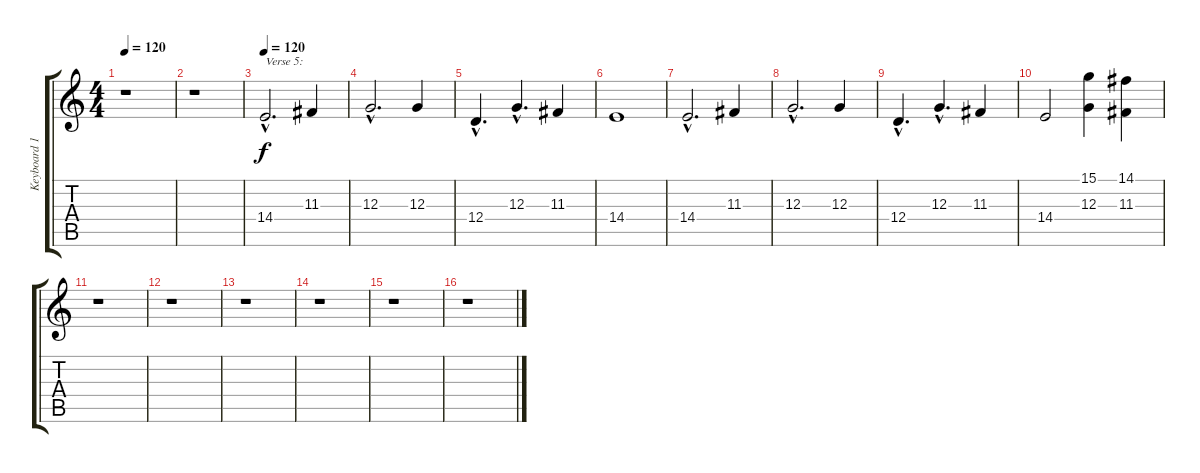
\track ("Keyboard 1" "Keyboard 1") {instrument stringensemble1}
\staff {score tabs}
\tuning (E4 B3 G3 D3 A2 E2) {hide}
\ts (4 4)
\tempo 120
\clef g2
\ks c
r.1{dy f} |
r.1 |
\tempo 120
14.4{hac}.2{d txt "Verse 5:" volume 14 instrument synthstrings1} 11.3.4 |
12.3{hac}.2{d} 12.3.4 |
12.4{hac}.4{d} 12.3{hac}.4{d} 11.3.4 |
14.4.1 |
14.4{hac}.2{d} 11.3.4 |
12.3{hac}.2{d} 12.3.4 |
12.4{hac}.4{d} 12.3{hac}.4{d} 11.3.4 |
14.4.2 (15.1 12.3).4 (14.1 11.3).4 |
r.1 |
r.1 |
r.1 |
r.1 |
r.1 |
r.1
